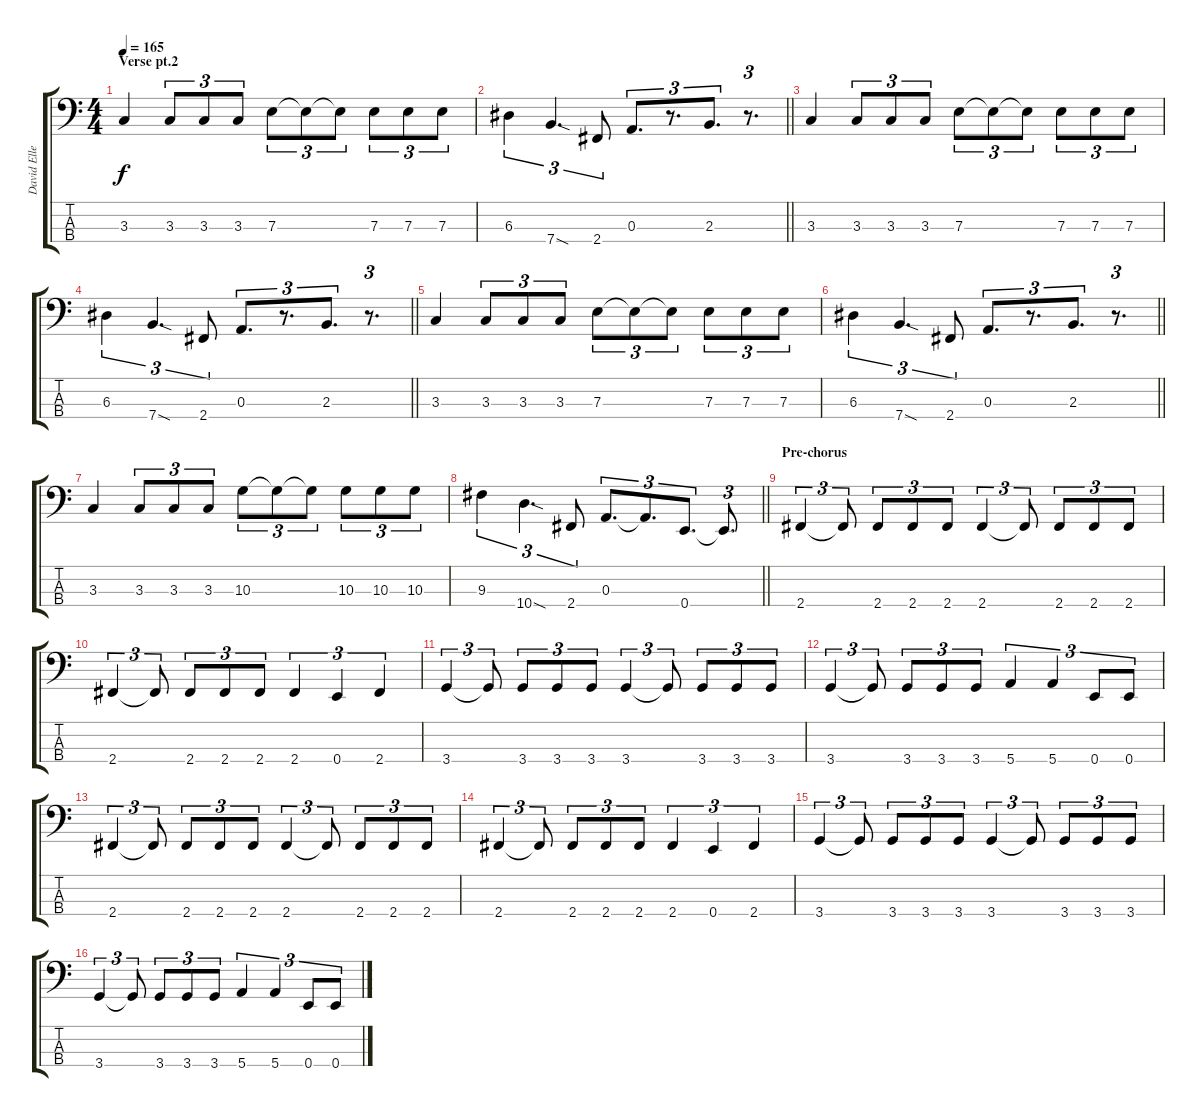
\track ("David Ellefson" "David Elle") {solo instrument electricbassfinger}
\staff {score tabs}
\tuning (G2 D2 A1 E1) {hide}
\ts (4 4)
\section ("" "Verse pt.2")
\tempo 165
\clef f4
\ks c
3.3.4{dy f} 3.3.8{tu (3 2)} 3.3.8{tu (3 2)} 3.3.8{tu (3 2)} 7.3.8{tu (3 2)} 7.3{t}.8{tu (3 2)} 7.3{t}.8{tu (3 2)} 7.3.8{tu (3 2)} 7.3.8{tu (3 2)} 7.3.8{tu (3 2)} |
\barLineRight lightlight
6.3.4{tu (3 2)} 7.4{sod}.4{d tu (3 2)} 2.4.8{tu (3 2)} 0.3.8{d tu (3 2)} r.8{d tu (3 2)} 2.3.8{d tu (3 2)} r.8{d tu (3 2)} |
3.3.4 3.3.8{tu (3 2)} 3.3.8{tu (3 2)} 3.3.8{tu (3 2)} 7.3.8{tu (3 2)} 7.3{t}.8{tu (3 2)} 7.3{t}.8{tu (3 2)} 7.3.8{tu (3 2)} 7.3.8{tu (3 2)} 7.3.8{tu (3 2)} |
\barLineRight lightlight
6.3.4{tu (3 2)} 7.4{sod}.4{d tu (3 2)} 2.4.8{tu (3 2)} 0.3.8{d tu (3 2)} r.8{d tu (3 2)} 2.3.8{d tu (3 2)} r.8{d tu (3 2)} |
3.3.4 3.3.8{tu (3 2)} 3.3.8{tu (3 2)} 3.3.8{tu (3 2)} 7.3.8{tu (3 2)} 7.3{t}.8{tu (3 2)} 7.3{t}.8{tu (3 2)} 7.3.8{tu (3 2)} 7.3.8{tu (3 2)} 7.3.8{tu (3 2)} |
\barLineRight lightlight
6.3.4{tu (3 2)} 7.4{sod}.4{d tu (3 2)} 2.4.8{tu (3 2)} 0.3.8{d tu (3 2)} r.8{d tu (3 2)} 2.3.8{d tu (3 2)} r.8{d tu (3 2)} |
3.3.4 3.3.8{tu (3 2)} 3.3.8{tu (3 2)} 3.3.8{tu (3 2)} 10.3.8{tu (3 2)} 10.3{t}.8{tu (3 2)} 10.3{t}.8{tu (3 2)} 10.3.8{tu (3 2)} 10.3.8{tu (3 2)} 10.3.8{tu (3 2)} |
\barLineRight lightlight
9.3.4{tu (3 2)} 10.4{sod}.4{d tu (3 2)} 2.4.8{tu (3 2)} 0.3.8{d tu (3 2)} 0.3{t}.8{d tu (3 2)} 0.4.8{d tu (3 2)} 0.4{t}.8{d tu (3 2)} |
\section ("" "Pre-chorus")
2.4.4{tu (3 2)} 2.4{t}.8{tu (3 2)} 2.4.8{tu (3 2)} 2.4.8{tu (3 2)} 2.4.8{tu (3 2)} 2.4.4{tu (3 2)} 2.4{t}.8{tu (3 2)} 2.4.8{tu (3 2)} 2.4.8{tu (3 2)} 2.4.8{tu (3 2)} |
2.4.4{tu (3 2)} 2.4{t}.8{tu (3 2)} 2.4.8{tu (3 2)} 2.4.8{tu (3 2)} 2.4.8{tu (3 2)} 2.4.4{tu (3 2)} 0.4.4{tu (3 2)} 2.4.4{tu (3 2)} |
3.4.4{tu (3 2)} 3.4{t}.8{tu (3 2)} 3.4.8{tu (3 2)} 3.4.8{tu (3 2)} 3.4.8{tu (3 2)} 3.4.4{tu (3 2)} 3.4{t}.8{tu (3 2)} 3.4.8{tu (3 2)} 3.4.8{tu (3 2)} 3.4.8{tu (3 2)} |
3.4.4{tu (3 2)} 3.4{t}.8{tu (3 2)} 3.4.8{tu (3 2)} 3.4.8{tu (3 2)} 3.4.8{tu (3 2)} 5.4.4{tu (3 2)} 5.4.4{tu (3 2)} 0.4.8{tu (3 2)} 0.4.8{tu (3 2)} |
2.4.4{tu (3 2)} 2.4{t}.8{tu (3 2)} 2.4.8{tu (3 2)} 2.4.8{tu (3 2)} 2.4.8{tu (3 2)} 2.4.4{tu (3 2)} 2.4{t}.8{tu (3 2)} 2.4.8{tu (3 2)} 2.4.8{tu (3 2)} 2.4.8{tu (3 2)} |
2.4.4{tu (3 2)} 2.4{t}.8{tu (3 2)} 2.4.8{tu (3 2)} 2.4.8{tu (3 2)} 2.4.8{tu (3 2)} 2.4.4{tu (3 2)} 0.4.4{tu (3 2)} 2.4.4{tu (3 2)} |
3.4.4{tu (3 2)} 3.4{t}.8{tu (3 2)} 3.4.8{tu (3 2)} 3.4.8{tu (3 2)} 3.4.8{tu (3 2)} 3.4.4{tu (3 2)} 3.4{t}.8{tu (3 2)} 3.4.8{tu (3 2)} 3.4.8{tu (3 2)} 3.4.8{tu (3 2)} |
3.4.4{tu (3 2)} 3.4{t}.8{tu (3 2)} 3.4.8{tu (3 2)} 3.4.8{tu (3 2)} 3.4.8{tu (3 2)} 5.4.4{tu (3 2)} 5.4.4{tu (3 2)} 0.4.8{tu (3 2)} 0.4.8{tu (3 2)}
